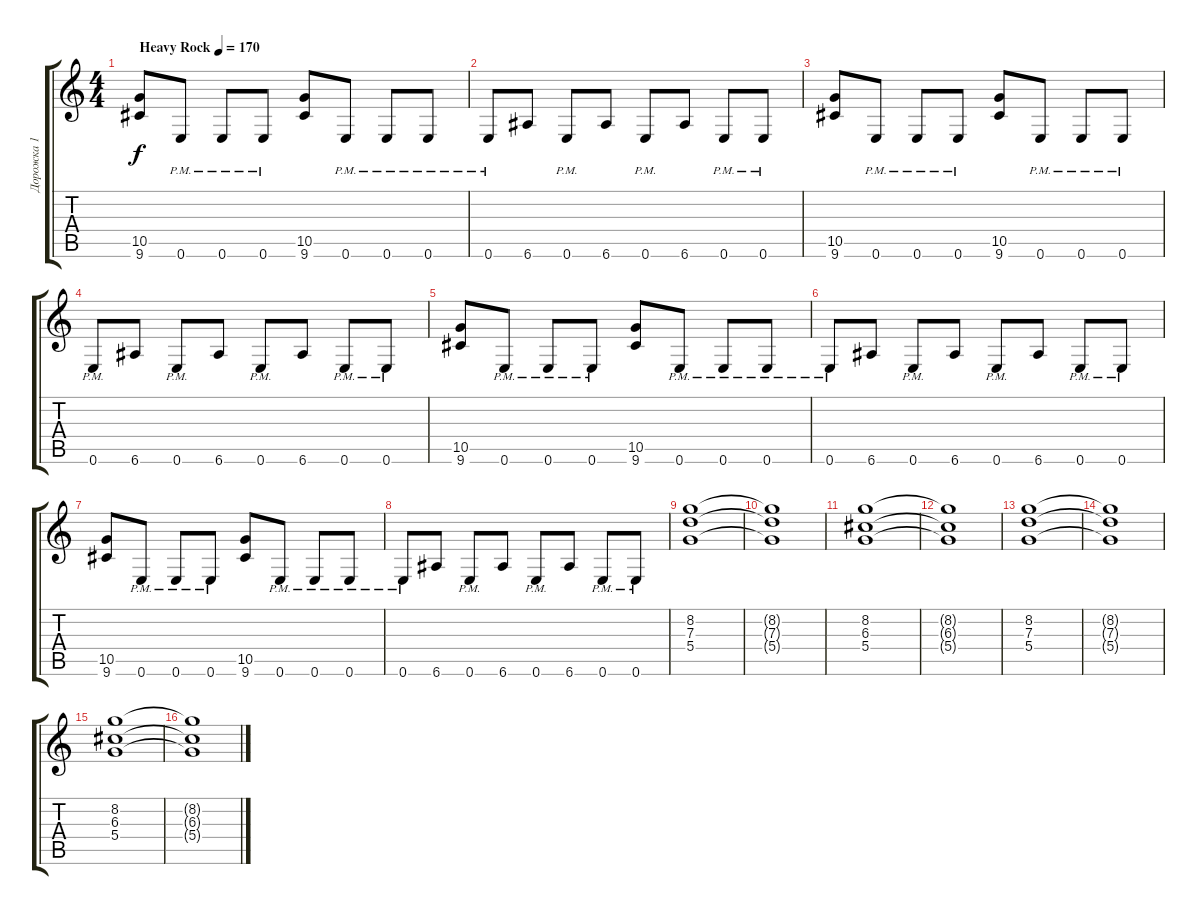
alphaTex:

\track ("Дорожка 1" "Дорожка 1") {instrument distortionguitar}
\staff {score tabs}
\tuning (E4 B3 G3 D3 A2 E2) {hide}
\ts (4 4)
\tempo (170 "Heavy Rock")
\clef g2
\ks c
(10.5 9.6).8{dy f instrument distortionguitar} 0.6{pm}.8 0.6{pm}.8 0.6{pm}.8 (10.5 9.6).8 0.6{pm}.8 0.6{pm}.8 0.6{pm}.8 |
0.6{pm}.8 6.6.8 0.6{pm}.8 6.6.8 0.6{pm}.8 6.6.8 0.6{pm}.8 0.6{pm}.8 |
(10.5 9.6).8 0.6{pm}.8 0.6{pm}.8 0.6{pm}.8 (10.5 9.6).8 0.6{pm}.8 0.6{pm}.8 0.6{pm}.8 |
0.6{pm}.8 6.6.8 0.6{pm}.8 6.6.8 0.6{pm}.8 6.6.8 0.6{pm}.8 0.6{pm}.8 |
(10.5 9.6).8 0.6{pm}.8 0.6{pm}.8 0.6{pm}.8 (10.5 9.6).8 0.6{pm}.8 0.6{pm}.8 0.6{pm}.8 |
0.6{pm}.8 6.6.8 0.6{pm}.8 6.6.8 0.6{pm}.8 6.6.8 0.6{pm}.8 0.6{pm}.8 |
(10.5 9.6).8 0.6{pm}.8 0.6{pm}.8 0.6{pm}.8 (10.5 9.6).8 0.6{pm}.8 0.6{pm}.8 0.6{pm}.8 |
0.6{pm}.8 6.6.8 0.6{pm}.8 6.6.8 0.6{pm}.8 6.6.8 0.6{pm}.8 0.6{pm}.8 |
(8.2 7.3 5.4).1 |
(8.2{t} 7.3{t} 5.4{t}).1 |
(8.2 6.3 5.4).1 |
(8.2{t} 6.3{t} 5.4{t}).1 |
(8.2 7.3 5.4).1 |
(8.2{t} 7.3{t} 5.4{t}).1 |
(8.2 6.3 5.4).1 |
(8.2{t} 6.3{t} 5.4{t}).1
